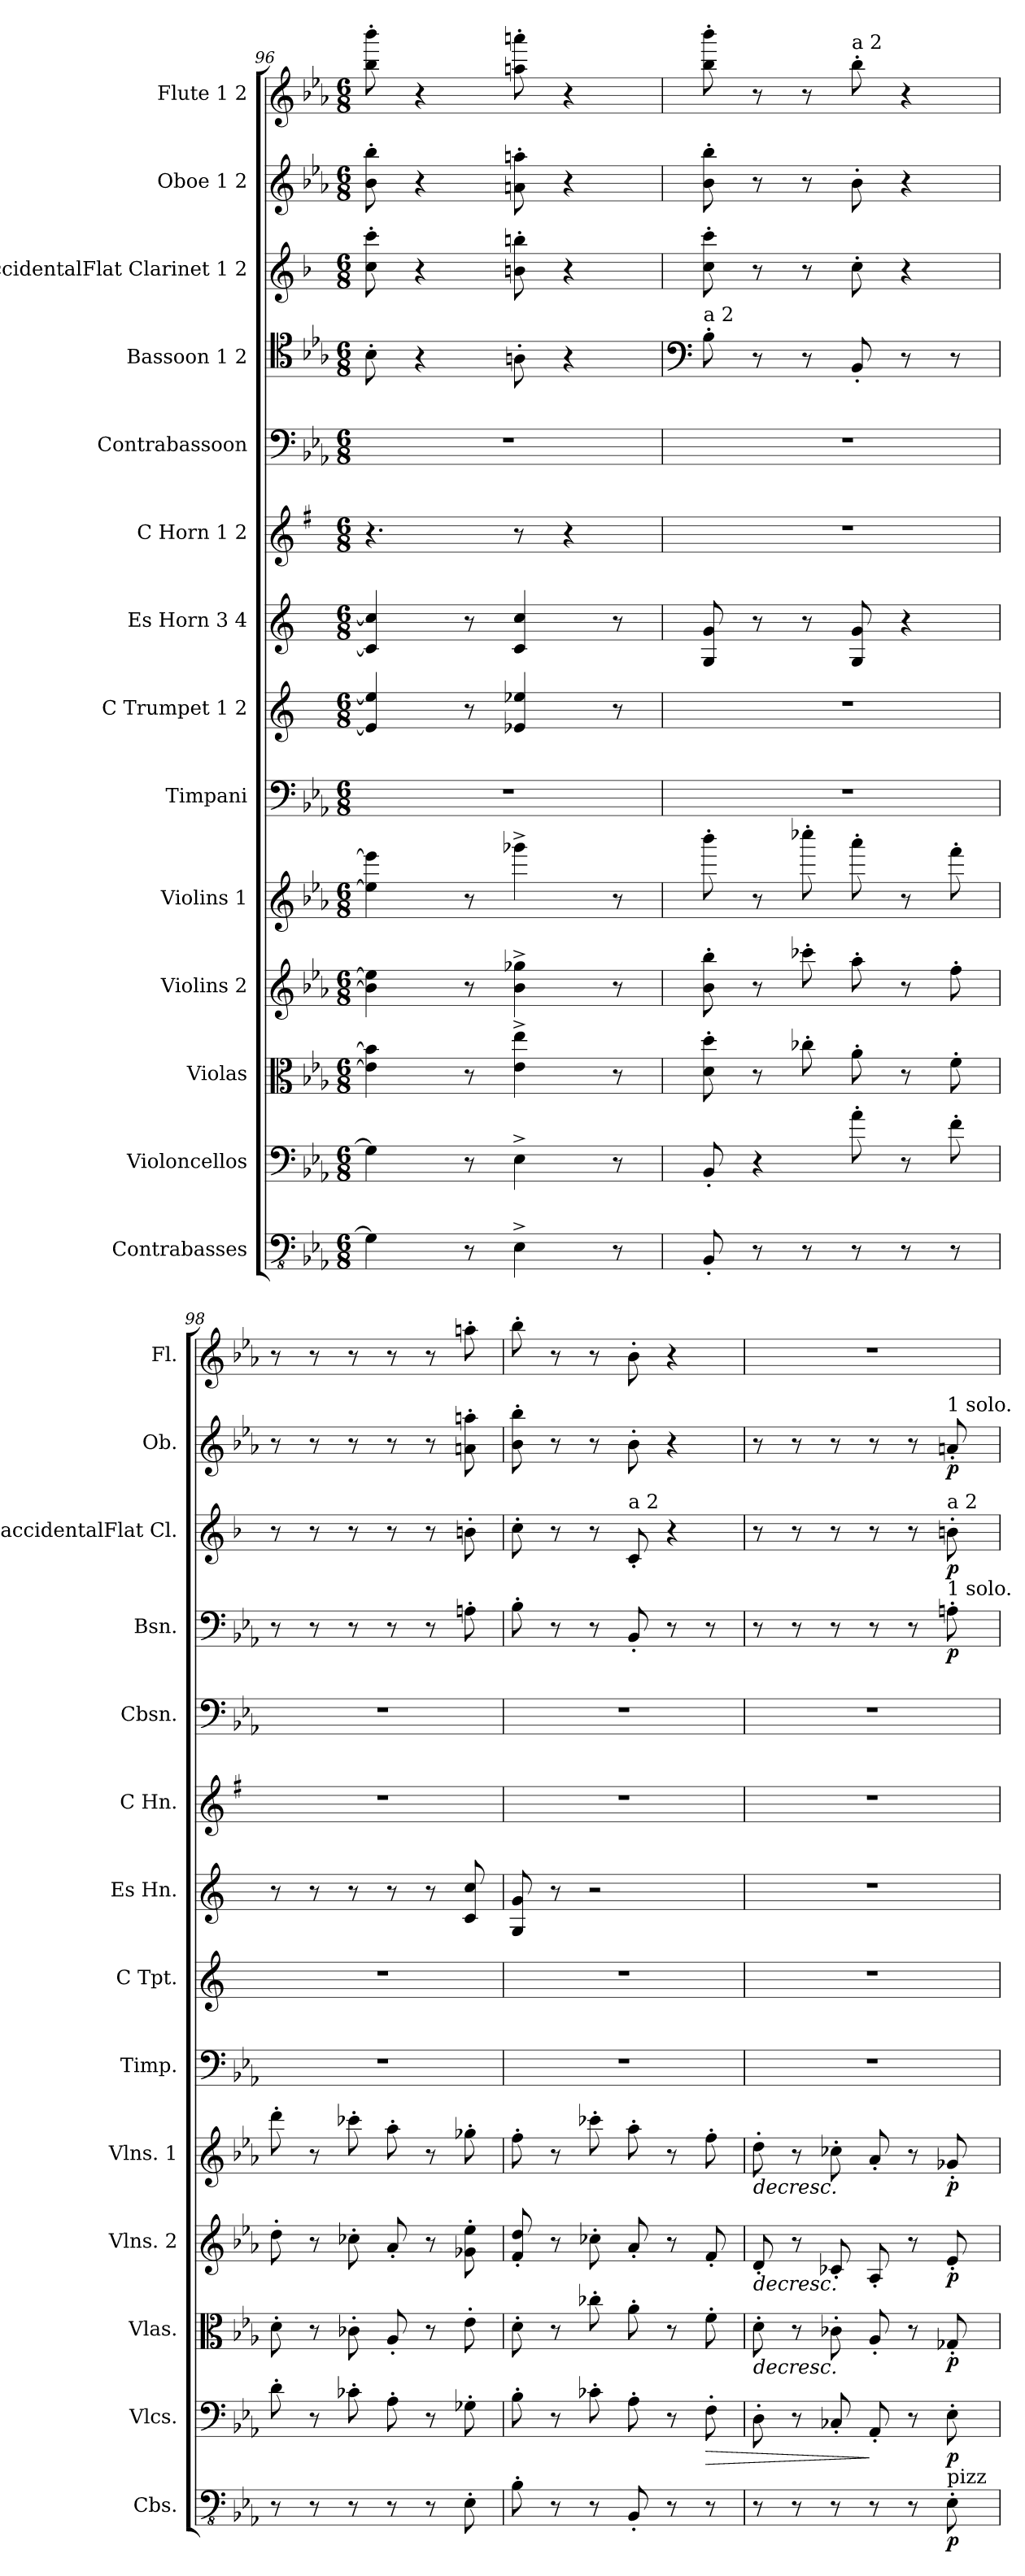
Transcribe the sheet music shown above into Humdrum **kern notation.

**kern	**dynam	**kern	**dynam	**kern	**dynam	**kern	**dynam	**kern	**dynam	**kern	**kern	**kern	**kern	**kern	**kern	**dynam	**kern	**dynam	**kern	**dynam	**kern
*part14	*part14	*part13	*part13	*part12	*part12	*part11	*part11	*part10	*part10	*part9	*part8	*part7	*part6	*part5	*part4	*part4	*part3	*part3	*part2	*part2	*part1
*staff14	*staff14	*staff13	*staff13	*staff12	*staff12	*staff11	*staff11	*staff10	*staff10	*staff9	*staff8	*staff7	*staff6	*staff5	*staff4	*staff4	*staff3	*staff3	*staff2	*staff2	*staff1
*I"Contrabasses	*	*I"Violoncellos	*	*I"Violas	*	*I"Violins 2	*	*I"Violins 1	*	*I"Timpani	*I"C Trumpet 1 2	*I"Es Horn 3 4	*I"C Horn 1 2	*I"Contrabassoon	*I"Bassoon 1 2	*	*I"BaccidentalFlat Clarinet 1 2	*	*I"Oboe 1 2	*	*I"Flute  1 2
*I'Cbs.	*	*I'Vlcs.	*	*I'Vlas.	*	*I'Vlns. 2	*	*I'Vlns. 1	*	*I'Timp.	*I'C Tpt.	*I'Es Hn.	*I'C Hn.	*I'Cbsn.	*I'Bsn.	*	*I'BaccidentalFlat Cl.	*	*I'Ob.	*	*I'Fl.
*clefFv4	*	*clefF4	*	*clefC3	*	*clefG2	*	*clefG2	*	*clefF4	*clefG2	*clefG2	*clefG2	*clefF4	*clefC4	*	*clefG2	*	*clefG2	*	*clefG2
*	*	*	*	*	*	*	*	*	*	*	*	*ITrd5c9	*ITrd4c7	*ITrd7c12	*	*	*ITrd1c2	*	*	*	*
*k[b-e-a-]	*	*k[b-e-a-]	*	*k[b-e-a-]	*	*k[b-e-a-]	*	*k[b-e-a-]	*	*k[b-e-a-]	*k[]	*k[b-e-a-]	*k[]	*k[b-e-a-]	*k[b-e-a-]	*	*k[b-e-a-]	*	*k[b-e-a-]	*	*k[b-e-a-]
*M6/8	*	*M6/8	*	*M6/8	*	*M6/8	*	*M6/8	*	*M6/8	*M6/8	*M6/8	*M6/8	*M6/8	*M6/8	*	*M6/8	*	*M6/8	*	*M6/8
=96	=96	=96	=96	=96	=96	=96	=96	=96	=96	=96	=96	=96	=96	=96	=96	=96	=96	=96	=96	=96	=96
4GG-\]	.	4G-\]	.	4e-\] 4b-\]	.	4b-\] 4ee-\]	.	4ee-\] 4eee-\]	.	2.r	4e-/] 4ee-/]	4E-/] 4e-/]	4.r	2.r	8B-'\	.	8b-\' 8bb-\'	.	8b-\' 8bb-\'	.	8bb-\' 8bbb-\'
.	.	.	.	.	.	.	.	.	.	.	.	.	.	.	4r	.	4r	.	4r	.	4r
8r	.	8r	.	8r	.	8r	.	8r	.	.	8r	8r	.	.	.	.	.	.	.	.	.
4EE-^\	.	4E-^\	.	4e-\^ 4ee-\^	.	4b-\^ 4gg-X\^	.	4ggg-X^\	.	.	4e-X/ 4ee-X/	4E-/ 4e-/	8r	.	8An'\	.	8an\' 8aan\'	.	8an\' 8aan\'	.	8aan\' 8aaan\'
.	.	.	.	.	.	.	.	.	.	.	.	.	4r	.	4r	.	4r	.	4r	.	4r
8r	.	8r	.	8r	.	8r	.	8r	.	.	8r	8r	.	.	.	.	.	.	.	.	.
=97	=97	=97	=97	=97	=97	=97	=97	=97	=97	=97	=97	=97	=97	=97	=97	=97	=97	=97	=97	=97	=97
*	*	*	*	*	*	*	*	*	*	*	*	*	*	*	*clefF4	*	*	*	*	*	*
!	!	!	!	!	!	!	!	!	!	!	!	!	!	!	!LO:TX:a:t=a 2	!	!	!	!	!	!
8BBB-'/	.	8BB-'/	.	8d\' 8dd\'	.	8b-\' 8bb-\'	.	8bbb-'\	.	2.r	2.r	8BB-/ 8B-/	2.r	2.r	8B-'\	.	8b-\' 8bb-\'	.	8b-\' 8bb-\'	.	8bb-\' 8bbb-\'
8r	.	4r	.	8r	.	8r	.	8r	.	.	.	8r	.	.	8r	.	8r	.	8r	.	8r
8r	.	.	.	8cc-X'\	.	8ccc-X'\	.	8cccc-X'\	.	.	.	8r	.	.	8r	.	8r	.	8r	.	8r
!	!	!	!	!	!	!	!	!	!	!	!	!	!	!	!	!	!	!	!	!	!LO:TX:a:t=a 2
8r	.	8a-'\	.	8a-'\	.	8aa-'\	.	8aaa-'\	.	.	.	8BB-/ 8B-/	.	.	8BB-'/	.	8b-'\	.	8b-'\	.	8bb-'\
8r	.	8r	.	8r	.	8r	.	8r	.	.	.	4r	.	.	8r	.	4r	.	4r	.	4r
8r	.	8f'\	.	8f'\	.	8ff'\	.	8fff'\	.	.	.	.	.	.	8r	.	.	.	.	.	.
=98	=98	=98	=98	=98	=98	=98	=98	=98	=98	=98	=98	=98	=98	=98	=98	=98	=98	=98	=98	=98	=98
8r	.	8d'\	.	8d'\	.	8dd'\	.	8ddd'\	.	2.r	2.r	8r	2.r	2.r	8r	.	8r	.	8r	.	8r
8r	.	8r	.	8r	.	8r	.	8r	.	.	.	8r	.	.	8r	.	8r	.	8r	.	8r
8r	.	8c-X'\	.	8c-X'\	.	8cc-X'\	.	8ccc-X'\	.	.	.	8r	.	.	8r	.	8r	.	8r	.	8r
8r	.	8A-'\	.	8A-'/	.	8a-'/	.	8aa-'\	.	.	.	8r	.	.	8r	.	8r	.	8r	.	8r
8r	.	8r	.	8r	.	8r	.	8r	.	.	.	8r	.	.	8r	.	8r	.	8r	.	8r
8EE-'\	.	8G-X'\	.	8e-'\	.	8g-X\' 8ee-\'	.	8gg-X'\	.	.	.	8E-/ 8e-/	.	.	8An'\	.	8an'\	.	8an\' 8aan\'	.	8aan'\
!!LO:PB:g=z
=99	=99	=99	=99	=99	=99	=99	=99	=99	=99	=99	=99	=99	=99	=99	=99	=99	=99	=99	=99	=99	=99
8BB-'\	.	8B-'\	.	8d'\	.	8f/' 8dd/'	.	8ff'\	.	2.r	2.r	8BB-/ 8B-/	2.r	2.r	8B-'\	.	8b-'\	.	8b-\' 8bb-\'	.	8bb-'\
8r	.	8r	.	8r	.	8r	.	8r	.	.	.	8r	.	.	8r	.	8r	.	8r	.	8r
8r	.	8c-X'\	.	8cc-X'\	.	8cc-X'\	.	8ccc-X'\	.	.	.	2r	.	.	8r	.	8r	.	8r	.	8r
!	!	!	!	!	!	!	!	!	!	!	!	!	!	!	!	!	!LO:TX:a:t=a 2	!	!	!	!
8BBB-'/	.	8A-'\	.	8a-'\	.	8a-'/	.	8aa-'\	.	.	.	.	.	.	8BB-'/	.	8B-'/	.	8b-'\	.	8b-'\
8r	.	8r	.	8r	.	8r	.	8r	.	.	.	.	.	.	8r	.	4r	.	4r	.	4r
!	!	!	!LO:HP:b	!	!	!	!	!	!	!	!	!	!	!	!	!	!	!	!	!	!
8r	.	8F'\	>	8f'\	.	8f'/	.	8ff'\	.	.	.	.	.	.	8r	.	.	.	.	.	.
=100	=100	=100	=100	=100	=100	=100	=100	=100	=100	=100	=100	=100	=100	=100	=100	=100	=100	=100	=100	=100	=100
!	!	!	!	!	!LO:HP:b	!	!LO:HP:b	!	!LO:HP:b	!	!	!	!	!	!	!	!	!	!	!	!
8r	.	8D'\	.	8d'\	>	8d'/	>	8dd'\	>	2.r	2.r	2.r	2.r	2.r	8r	.	8r	.	8r	.	2.r
8r	.	8r	.	8r	.	8r	.	8r	.	.	.	.	.	.	8r	.	8r	.	8r	.	.
8r	.	8C-X'/	.	8c-X'\	.	8c-X'/	.	8cc-X'\	.	.	.	.	.	.	8r	.	8r	.	8r	.	.
8r	.	8AA-'/	]	8A-'/	.	8A-'/	.	8a-'/	.	.	.	.	.	.	8r	.	8r	.	8r	.	.
8r	.	8r	.	8r	.	8r	.	8r	.	.	.	.	.	.	8r	.	8r	.	8r	.	.
!	!	!	!	!	!	!	!	!	!	!	!	!	!	!	!	!	!	!	!LO:TX:a:t=1 solo.	!	!
!	!	!	!	!	!	!	!	!	!	!	!	!	!	!	!	!	!LO:TX:a:t=a 2	!	!	!	!
!	!	!	!	!	!	!	!	!	!	!	!	!	!	!	!LO:TX:a:t=1 solo.	!	!	!	!	!	!
!LO:TX:a:t=pizz	!	!	!	!	!	!	!	!	!	!	!	!	!	!	!	!	!	!	!	!	!
!	!LO:DY:b	!	!LO:DY:b	!	!LO:DY:b	!	!LO:DY:b	!	!LO:DY:b	!	!	!	!	!	!	!LO:DY:b	!	!LO:DY:b	!	!LO:DY:b	!
8EE-'\	p	8E-'\	p	8G-X'/	p	8e-'/	p	8g-X'/	p	.	.	.	.	.	8An'\	p	8an'\	p	8an'/	p	.
.	.	.	.	.	]	.	]	.	]	.	.	.	.	.	.	.	.	.	.	.	.
=	=	=	=	=	=	=	=	=	=	=	=	=	=	=	=	=	=	=	=	=	=
*-	*-	*-	*-	*-	*-	*-	*-	*-	*-	*-	*-	*-	*-	*-	*-	*-	*-	*-	*-	*-	*-
